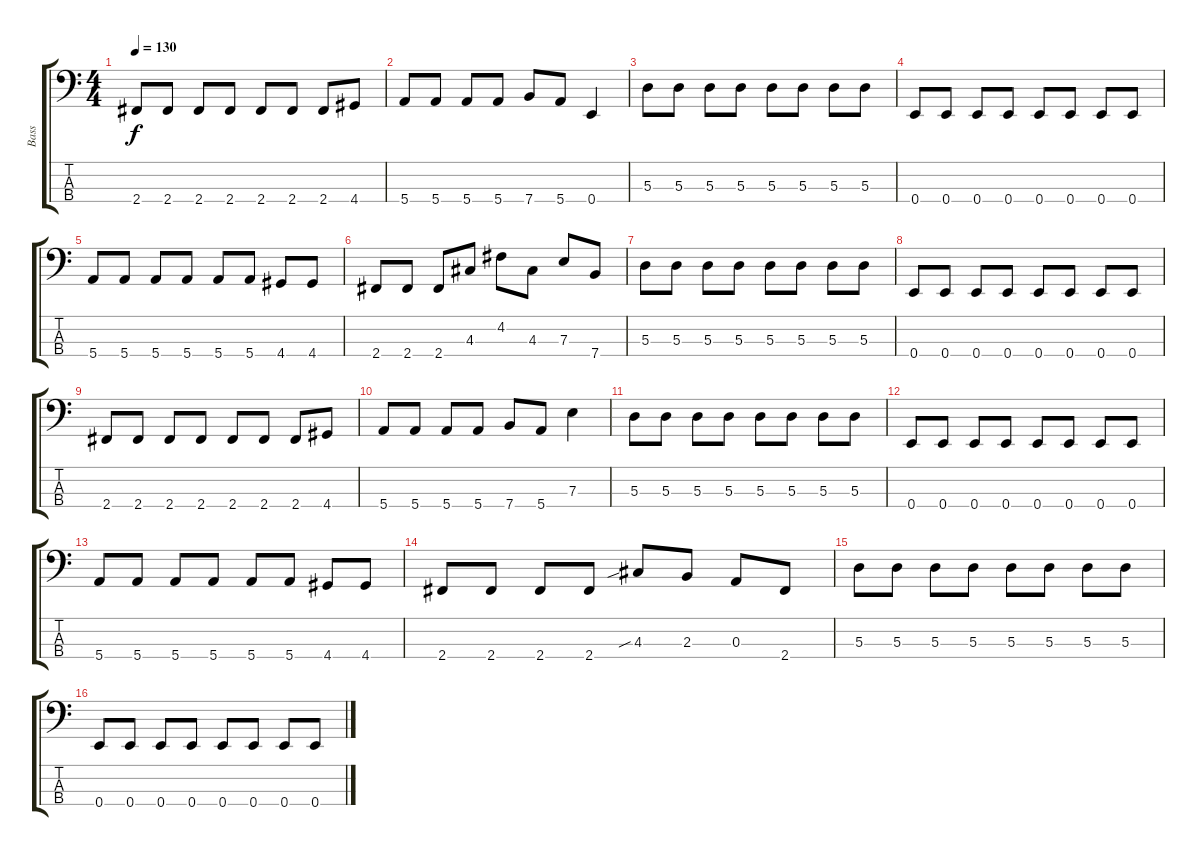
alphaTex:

\track ("Bass" "Bass") {instrument electricbasspick}
\staff {score tabs}
\tuning (G2 D2 A1 E1) {hide}
\ts (4 4)
\tempo 130
\clef f4
\ks c
2.4.8{dy f} 2.4.8 2.4.8 2.4.8 2.4.8 2.4.8 2.4.8 4.4.8 |
5.4.8 5.4.8 5.4.8 5.4.8 7.4.8 5.4.8 0.4.4 |
5.3.8 5.3.8 5.3.8 5.3.8 5.3.8 5.3.8 5.3.8 5.3.8 |
0.4.8 0.4.8 0.4.8 0.4.8 0.4.8 0.4.8 0.4.8 0.4.8 |
5.4.8 5.4.8 5.4.8 5.4.8 5.4.8 5.4.8 4.4.8 4.4.8 |
2.4.8 2.4.8 2.4.8 4.3.8 4.2.8 4.3.8 7.3.8 7.4.8 |
5.3.8 5.3.8 5.3.8 5.3.8 5.3.8 5.3.8 5.3.8 5.3.8 |
0.4.8 0.4.8 0.4.8 0.4.8 0.4.8 0.4.8 0.4.8 0.4.8 |
2.4.8 2.4.8 2.4.8 2.4.8 2.4.8 2.4.8 2.4.8 4.4.8 |
5.4.8 5.4.8 5.4.8 5.4.8 7.4.8 5.4.8 7.3.4 |
5.3.8 5.3.8 5.3.8 5.3.8 5.3.8 5.3.8 5.3.8 5.3.8 |
0.4.8 0.4.8 0.4.8 0.4.8 0.4.8 0.4.8 0.4.8 0.4.8 |
5.4.8 5.4.8 5.4.8 5.4.8 5.4.8 5.4.8 4.4.8 4.4.8 |
2.4.8 2.4.8 2.4.8 2.4.8 4.3{sib}.8 2.3.8 0.3.8 2.4.8 |
5.3.8 5.3.8 5.3.8 5.3.8 5.3.8 5.3.8 5.3.8 5.3.8 |
0.4.8 0.4.8 0.4.8 0.4.8 0.4.8 0.4.8 0.4.8 0.4.8
